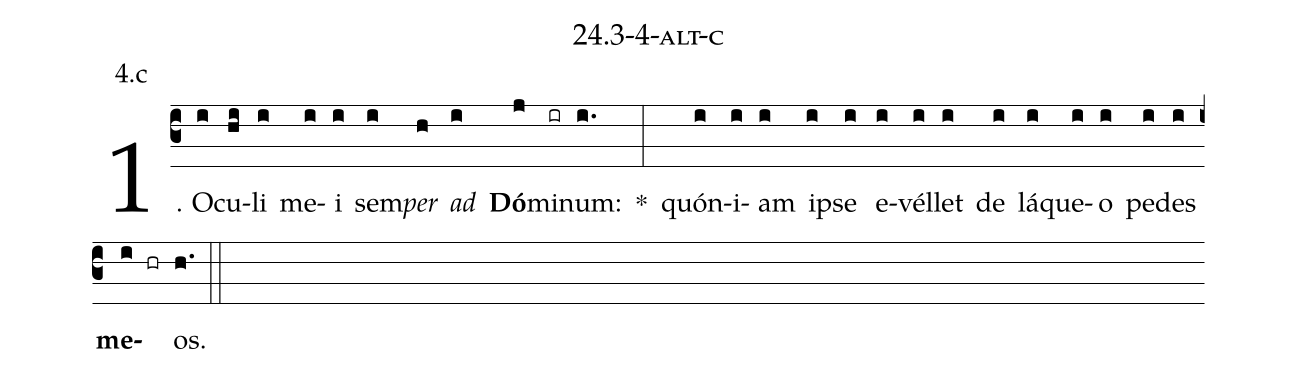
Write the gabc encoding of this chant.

name: 24.3-4-alt-c;
annotation: 4.c;
%%
(c3)1. O(i)cu(hi)li(i) me(i)i(i) sem(i)<i>per</i>(h) <i>ad</i>(i) <b>Dó</b>(j)mi(ir)num:(i.) *(:) quón(i)i(i)am(i) ip(i)se(i) e(i)vél(i)let(i) de(i) lá(i)que(i)o(i) pe(i)des(i) <b>me</b>(i hr)os.(h.) (::)


%E(i) u(i) o(i) u(i) a(i) e.(h.) (::)
